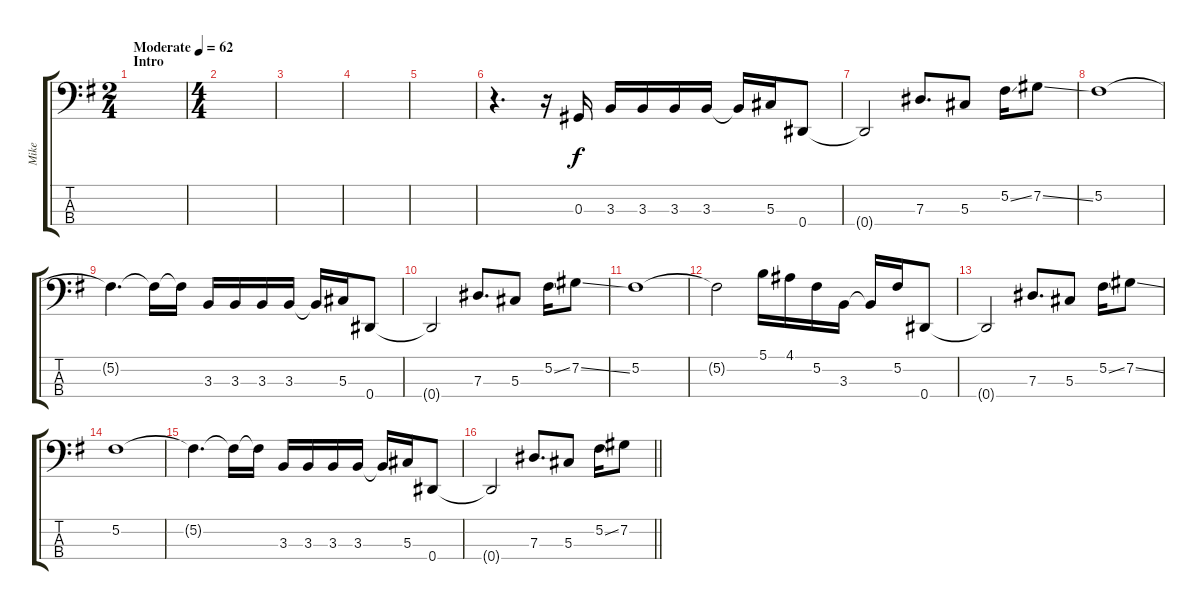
\track ("Mike" "Mike") {instrument electricbasspick}
\staff {score tabs}
\tuning (Gb2 Db2 Ab1 Eb1) {hide}
\ts (2 4)
\section ("" "Intro")
\tempo (62 "Moderate")
\clef f4
\ks g
|
\ts (4 4)
|
|
|
|
\ks eminor
r.4{d} r.16 0.3.16 3.3.16 3.3.16 3.3.16 3.3.16 3.3{t}.16 5.3.16 0.4.8 |
0.4{t}.2 7.3.8{d} 5.3.8 5.2{ss}.16 7.2{ss}.8 |
5.2.1 |
5.2{t}.4{d} 5.2{t}.16 5.2{t}.16 3.3.16 3.3.16 3.3.16 3.3.16 3.3{t}.16 5.3.16 0.4.8 |
0.4{t}.2 7.3.8{d} 5.3.8 5.2{ss}.16 7.2{ss}.8 |
5.2.1 |
5.2{t}.2 5.1.16 4.1.16 5.2.16 3.3.16 3.3{t}.16 5.2.16 0.4.8 |
0.4{t}.2 7.3.8{d} 5.3.8 5.2{ss}.16 7.2{ss}.8 |
5.2.1 |
5.2{t}.4{d} 5.2{t}.16 5.2{t}.16 3.3.16 3.3.16 3.3.16 3.3.16 3.3{t}.16 5.3.16 0.4.8 |
\barLineRight lightlight
0.4{t}.2 7.3.8{d} 5.3.8 5.2{ss}.16 7.2{ss}.8
